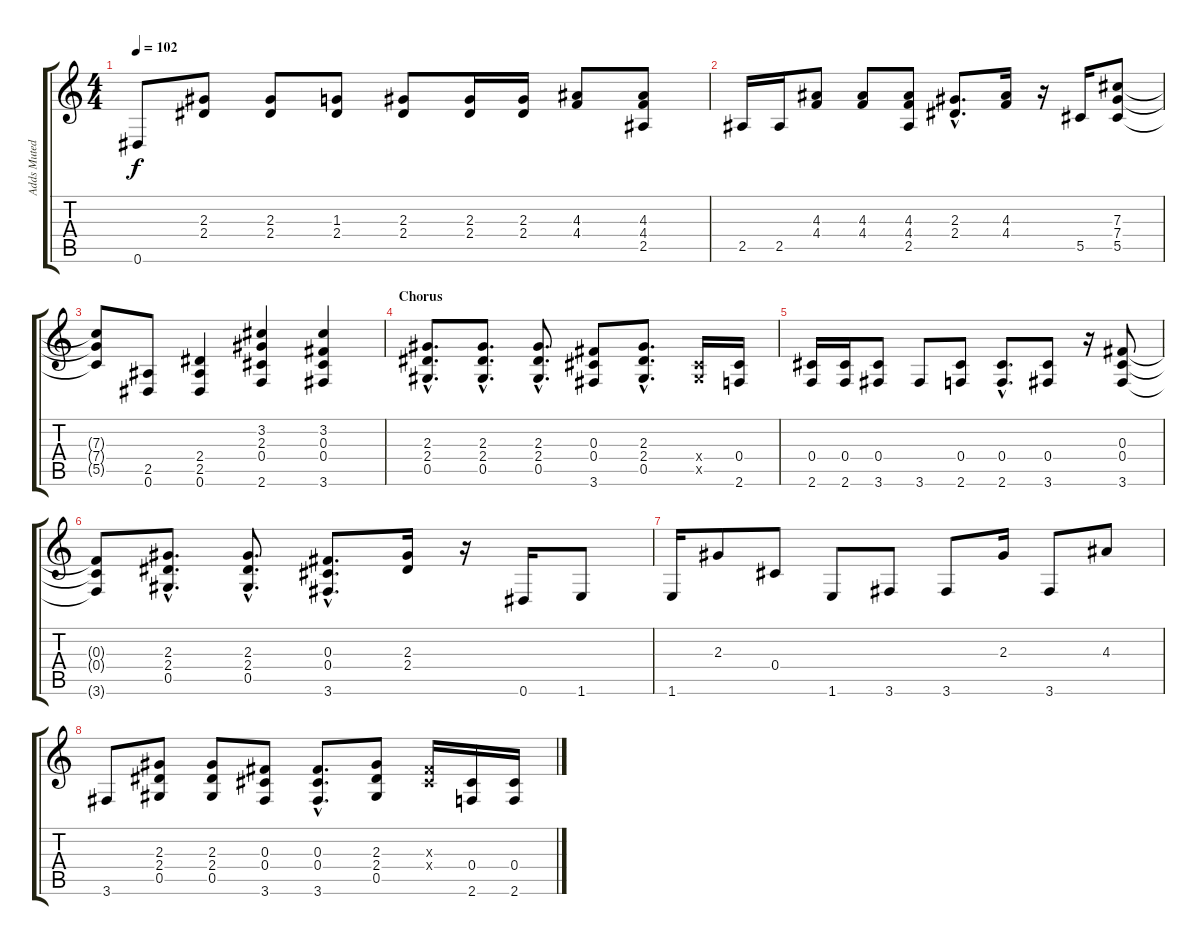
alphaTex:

\track ("Adds Muted Guitar Sounds Kind Of" "Adds Muted") {instrument distortionguitar}
\staff {score tabs}
\tuning (Eb4 Bb3 Gb3 Db3 Ab2 Eb2) {hide}
\ts (4 4)
\tempo 102
\clef g2
\ks c
0.6.8{dy f} (2.3 2.4).8 (2.3 2.4).8 (1.3 2.4).8 (2.3 2.4).8 (2.3 2.4).16 (2.3 2.4).16 (4.3 4.4).8 (4.3 4.4 2.5).8 |
2.5.16 2.5.16 (4.3 4.4).8 (4.3 4.4).8 (4.3 4.4 2.5).8 (2.3{hac} 2.4{hac}).8{d} (4.3 4.4).16 r.16 5.5.16 (7.3 7.4 5.5).8 |
(7.3{t} 7.4{t} 5.5{t}).8 (2.5 0.6).8 (2.4 2.5 0.6).4 (3.2 2.3 0.4 2.6).4 (3.2 0.3 0.4 3.6).4 |
\section ("" "Chorus")
(2.3{hac} 2.4{hac} 0.5{hac}).8{d} (2.3{hac} 2.4{hac} 0.5{hac}).8{d} (2.3{hac} 2.4{hac} 0.5{hac}).8{d} (0.3 0.4 3.6).8 (2.3{hac} 2.4{hac} 0.5{hac}).8{d} (0.4{x} 0.5{x}).16 (0.4 2.6).16 |
(0.4 2.6).16 (0.4 2.6).16 (0.4 3.6).8 3.6.8 (0.4 2.6).8 (0.4{hac} 2.6{hac}).8{d} (0.4 3.6).8 r.16 (0.3 0.4 3.6).8 |
(0.3{t} 0.4{t} 3.6{t}).8 (2.3{hac} 2.4{hac} 0.5{hac}).8{d} (2.3{hac} 2.4{hac} 0.5{hac}).8{d} (0.3{hac} 0.4{hac} 3.6{hac}).8{d} (2.3 2.4).16 r.16 0.6.16 1.6.8 |
1.6.16 2.3.8 0.4.8 1.6.8 3.6.8 3.6.8 2.3.16 3.6.8 4.3.8 |
3.6.8 (2.3 2.4 0.5).8 (2.3 2.4 0.5).8 (0.3 0.4 3.6).8 (0.3{hac} 0.4{hac} 3.6{hac}).8{d} (2.3 2.4 0.5).8 (0.3{x} 0.4{x}).16 (0.4 2.6).16 (0.4 2.6).16
